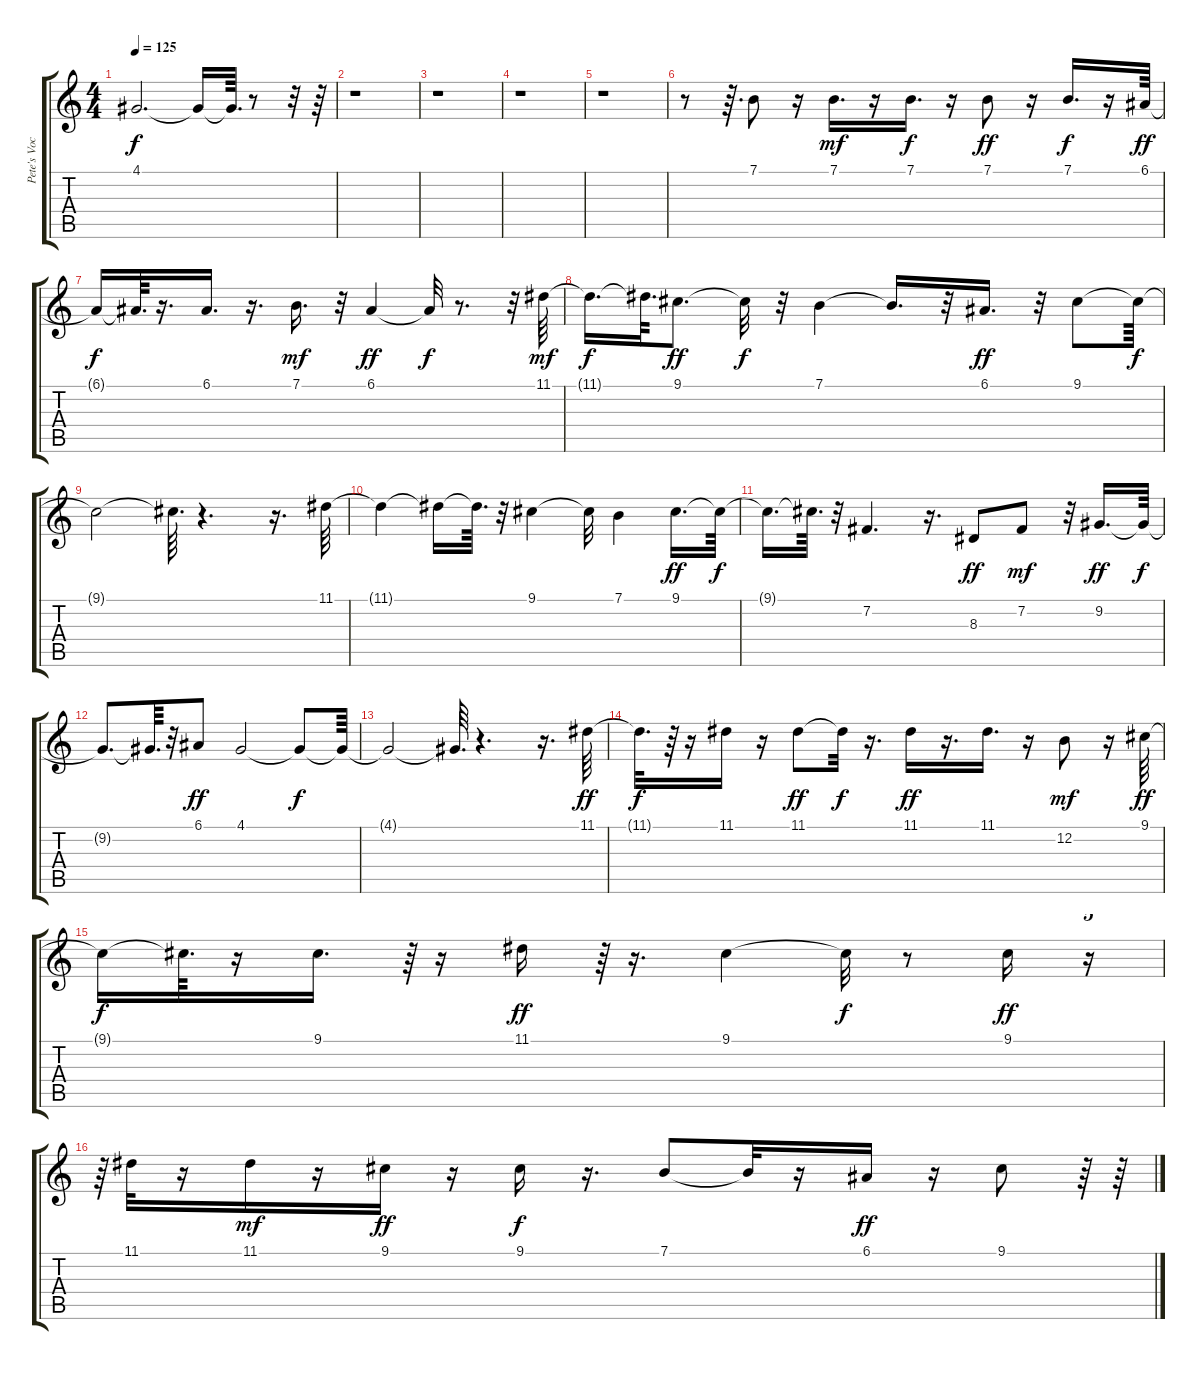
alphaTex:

\track ("Pete's Vocal" "Pete's Voc") {instrument oboe}
\staff {score tabs}
\tuning (E4 B3 G3 D3 A2 E2) {hide}
\ts (4 4)
\tempo 125
\clef g2
\ks c
4.1{t}.2{d dy f} 4.1{t}.16 4.1{t}.64{d} r.8 r.32 r.64 |
r.1 |
r.1 |
r.1 |
r.1 |
r.8 r.64{d} 7.1.8 r.16 7.1.16{d dy mf} r.16 7.1.16{d dy f} r.16 7.1.8{dy ff} r.16 7.1.16{d dy f} r.16 6.1.64{dy ff} |
6.1{t}.16{dy f} 6.1{t}.64{d} r.16{d} 6.1.16{d} r.16{d} 7.1.16{d dy mf} r.32 6.1.4{dy ff} 6.1{t}.32{dy f} r.8{d} r.32 11.1.64{dy mf} |
11.1{t}.16{d dy f} 11.1{t}.64{d} 9.1.8{d dy ff} 9.1{t}.32{dy f} r.32 7.1.4 7.1{t}.16{d} r.32 6.1.16{d dy ff} r.32 9.1.8 9.1{t}.64{dy f} |
9.1{t}.2 9.1{t}.64{d} r.4{d} r.16{d} 11.1.64 |
11.1{t}.4 11.1{t}.16 11.1{t}.64{d} r.32 9.1.4 9.1{t}.32 7.1.4 9.1.16{d dy ff} 9.1{t}.64{dy f} |
9.1{t}.16{d} 9.1{t}.64{d} r.32 7.2.4{d} r.16{d} 8.3.8{dy ff} 7.2.8{dy mf} r.32 9.2.16{d dy ff} 9.2{t}.64{dy f} |
9.2{t}.8{d} 9.2{t}.64{d} r.32 6.1.8{dy ff} 4.1.2 4.1{t}.8{dy f} 4.1{t}.64 |
4.1{t}.2 4.1{t}.64{d} r.4{d} r.16{d} 11.1.64{dy ff} |
11.1{t}.32{d dy f} r.64 r.16 11.1.16 r.16 11.1.8{dy ff} 11.1{t}.32{dy f} r.16{d} 11.1.16{dy ff} r.16{d} 11.1.16{d} r.16 12.2.8{dy mf} r.16 9.1.64{dy ff} |
9.1{t}.16{dy f} 9.1{t}.64{d} r.16 9.1.16{d} r.64{tu (3 2)} r.16 11.1.16{dy ff} r.64{tu (3 2)} r.16{d} 9.1.4 9.1{t}.32{dy f} r.8 9.1.16{dy ff} r.16{tu (5 4)} |
r.64{tu (5 4)} 11.1.32 r.16 11.1.16{dy mf} r.16 9.1.16{dy ff} r.16 9.1.16{dy f} r.16{d} 7.1.8 7.1{t}.32 r.16 6.1.16{dy ff} r.16 9.1.8 r.64 r.64
